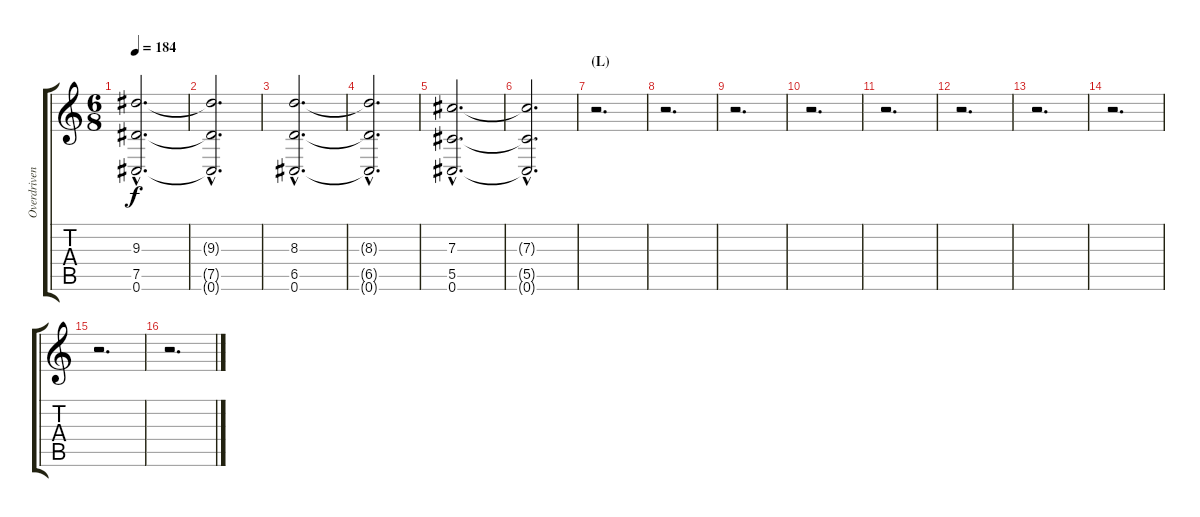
\track ("Overdriven Guitar" "Overdriven") {instrument overdrivenguitar}
\staff {score tabs}
\tuning (Eb4 Bb3 Gb3 Db3 Ab2 Db2) {hide}
\ts (6 8)
\tempo 184
\clef g2
\ks c
(9.3{hac} 7.5{hac} 0.6{hac}).2{d dy f} |
(9.3{hac t} 7.5{hac t} 0.6{hac t}).2{d} |
(8.3{hac} 6.5{hac} 0.6{hac}).2{d} |
(8.3{hac t} 6.5{hac t} 0.6{hac t}).2{d} |
(7.3{hac} 5.5{hac} 0.6{hac}).2{d} |
(7.3{hac t} 5.5{hac t} 0.6{hac t}).2{d} |
\section ("" "(L)")
r.2{d} |
r.2{d} |
r.2{d} |
r.2{d} |
r.2{d} |
r.2{d} |
r.2{d} |
r.2{d} |
r.2{d} |
r.2{d}
